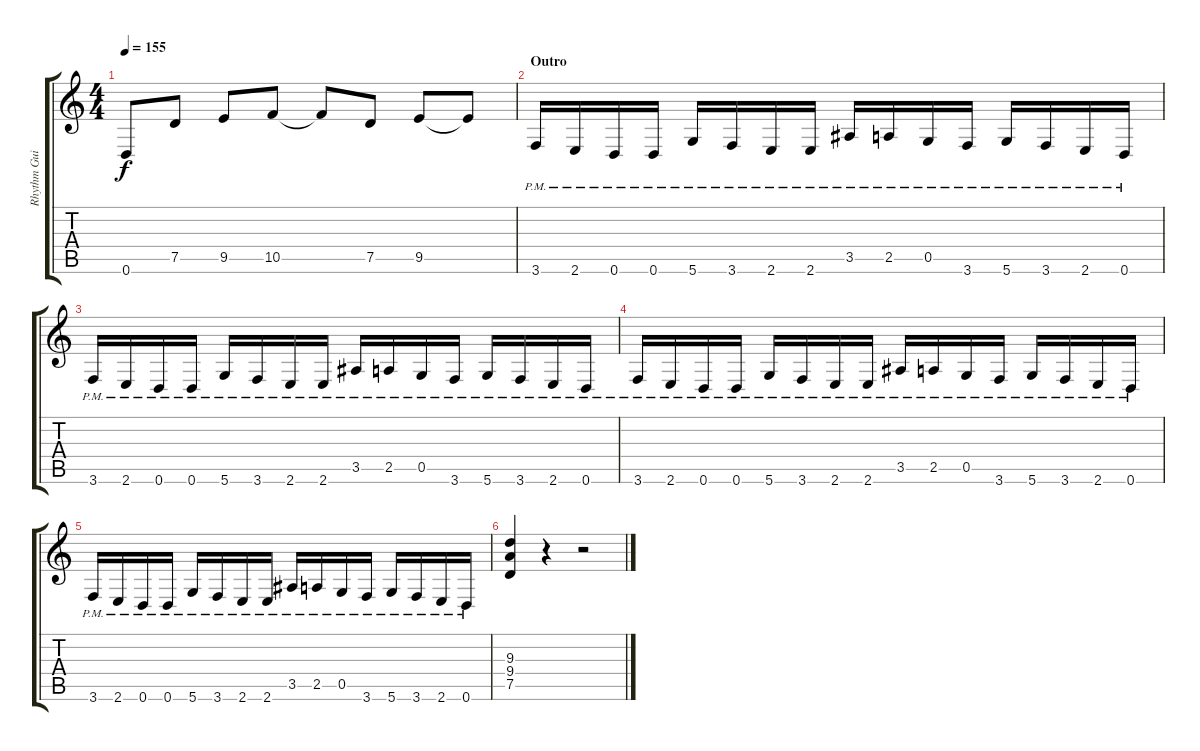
\track ("Rhythm Guitar" "Rhythm Gui") {instrument distortionguitar}
\staff {score tabs}
\tuning (D4 A3 F3 C3 G2 D2) {hide}
\ts (4 4)
\tempo 155
\clef g2
\ks c
0.6.8{dy f} 7.5.8 9.5.8 10.5.8 10.5{t}.8 7.5.8 9.5.8 9.5{t}.8 |
\section ("" "Outro")
3.6{pm}.16 2.6{pm}.16 0.6{pm}.16 0.6{pm}.16 5.6{pm}.16 3.6{pm}.16 2.6{pm}.16 2.6{pm}.16 3.5{pm}.16 2.5{pm}.16 0.5{pm}.16 3.6{pm}.16 5.6{pm}.16 3.6{pm}.16 2.6{pm}.16 0.6{pm}.16 |
3.6{pm}.16 2.6{pm}.16 0.6{pm}.16 0.6{pm}.16 5.6{pm}.16 3.6{pm}.16 2.6{pm}.16 2.6{pm}.16 3.5{pm}.16 2.5{pm}.16 0.5{pm}.16 3.6{pm}.16 5.6{pm}.16 3.6{pm}.16 2.6{pm}.16 0.6{pm}.16 |
3.6{pm}.16 2.6{pm}.16 0.6{pm}.16 0.6{pm}.16 5.6{pm}.16 3.6{pm}.16 2.6{pm}.16 2.6{pm}.16 3.5{pm}.16 2.5{pm}.16 0.5{pm}.16 3.6{pm}.16 5.6{pm}.16 3.6{pm}.16 2.6{pm}.16 0.6{pm}.16 |
3.6{pm}.16 2.6{pm}.16 0.6{pm}.16 0.6{pm}.16 5.6{pm}.16 3.6{pm}.16 2.6{pm}.16 2.6{pm}.16 3.5{pm}.16 2.5{pm}.16 0.5{pm}.16 3.6{pm}.16 5.6{pm}.16 3.6{pm}.16 2.6{pm}.16 0.6{pm}.16 |
(9.3 9.4 7.5).4 r.4 r.2
